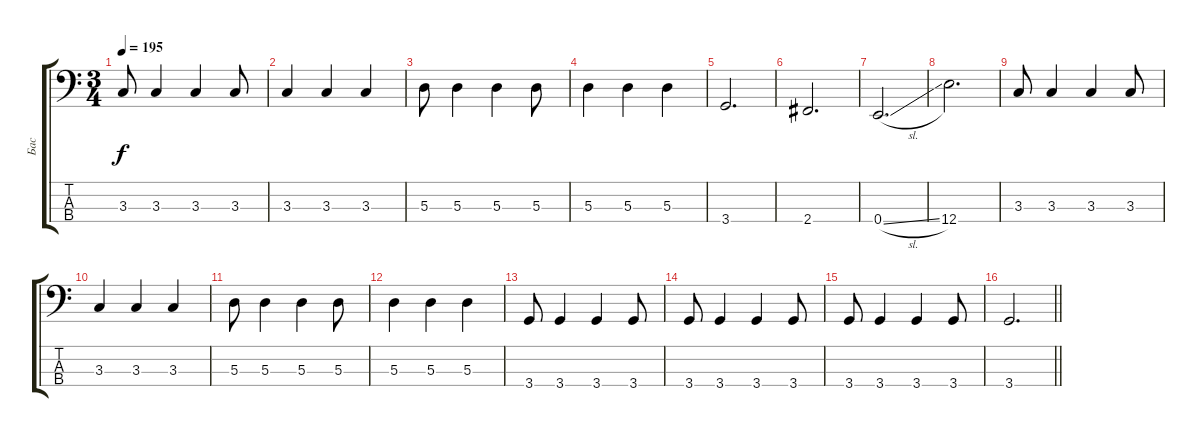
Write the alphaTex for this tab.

\track ("Бас" "Бас") {instrument electricbassfinger}
\staff {score tabs}
\tuning (G2 D2 A1 E1) {hide}
\ts (3 4)
\tempo 195
\clef f4
\ks c
3.3.8{dy f} 3.3.4 3.3.4 3.3.8 |
3.3.4 3.3.4 3.3.4 |
5.3.8 5.3.4 5.3.4 5.3.8 |
5.3.4 5.3.4 5.3.4 |
3.4.2{d} |
2.4.2{d} |
0.4{sl}.2{d} |
12.4.2{d} |
3.3.8 3.3.4 3.3.4 3.3.8 |
3.3.4 3.3.4 3.3.4 |
5.3.8 5.3.4 5.3.4 5.3.8 |
5.3.4 5.3.4 5.3.4 |
3.4.8 3.4.4 3.4.4 3.4.8 |
3.4.8 3.4.4 3.4.4 3.4.8 |
3.4.8 3.4.4 3.4.4 3.4.8 |
\barLineRight lightlight
3.4.2{d}
